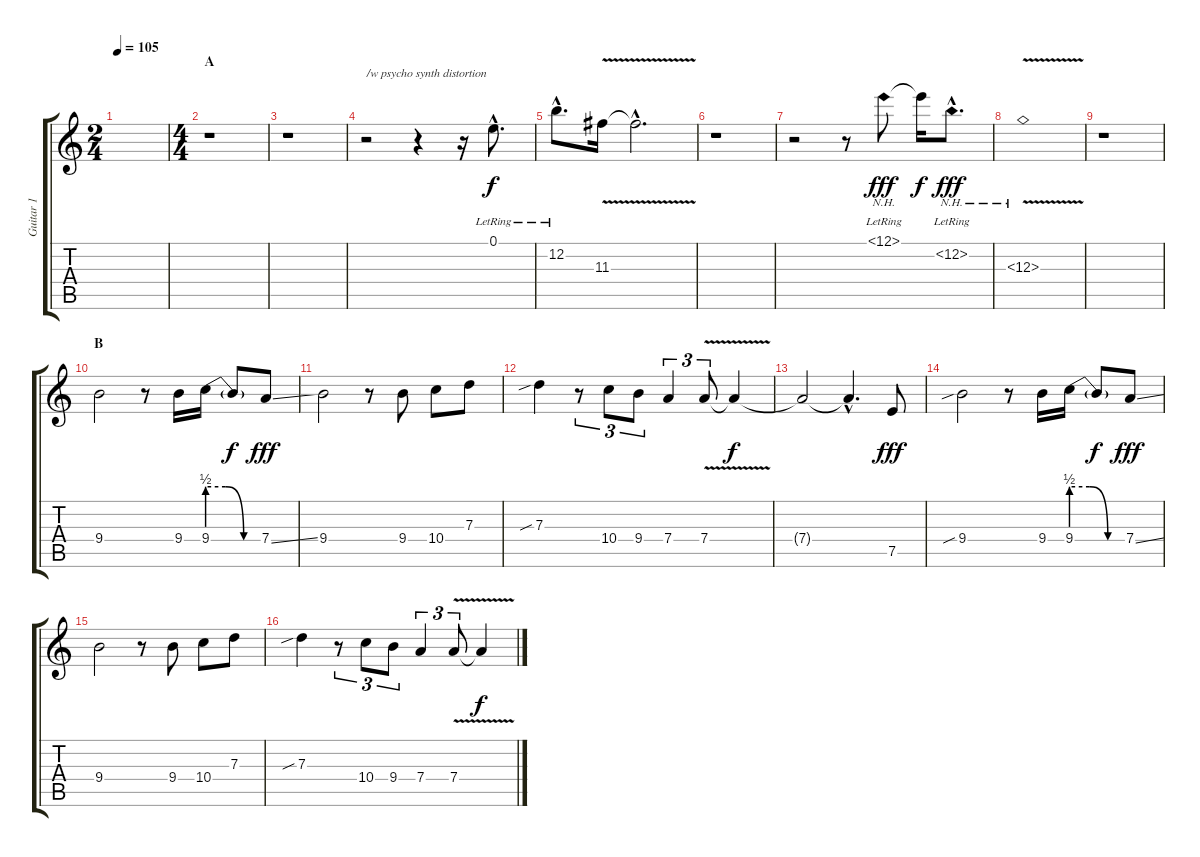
\track ("Guitar 1" "Guitar 1") {instrument distortionguitar}
\staff {score tabs}
\tuning (E4 B3 G3 D3 A2 E2) {hide}
\ts (2 4)
\tempo 105
\clef g2
\ks c
|
\ts (4 4)
\section ("" "A")
r.1{volume 13 instrument lead5charang} |
r.1 |
r.2{txt "/w psycho synth distortion"} r.4 r.16 0.1{hac lr}.8{d} |
12.2{hac lr}.8{d} 11.3{v}.16 11.3{hac t}.2{d dy f} |
r.1 |
r.2 r.8 12.1{nh lr}.8{dy fff} 12.1{t}.16{dy f} 12.2{nh hac lr}.8{d dy fff} |
12.3{nh v}.1 |
r.1 |
\section ("" "B")
9.4.2{instrument lead5charang} r.8 9.4.16 9.4{be (custom 0 2 20 2 40 0 60 0)}.16 9.4{t}.8{dy f} 7.4{ss}.8{dy fff} |
9.4.2 r.8 9.4.8 10.4.8 7.3.8 |
7.3{sib}.4 r.8{tu (3 2)} 10.4.8{tu (3 2)} 9.4.8{tu (3 2)} 7.4.4{tu (3 2)} 7.4{v}.8{tu (3 2)} 7.4{t}.4{dy f} |
7.4{t}.2 7.4{hac t}.4{d} 7.5.8{dy fff} |
9.4{sib}.2 r.8 9.4.16 9.4{be (custom 0 2 20 2 40 0 60 0)}.16 9.4{t}.8{dy f} 7.4{ss}.8{dy fff} |
9.4.2 r.8 9.4.8 10.4.8 7.3.8 |
7.3{sib}.4 r.8{tu (3 2)} 10.4.8{tu (3 2)} 9.4.8{tu (3 2)} 7.4.4{tu (3 2)} 7.4{v}.8{tu (3 2)} 7.4{t}.4{dy f}
